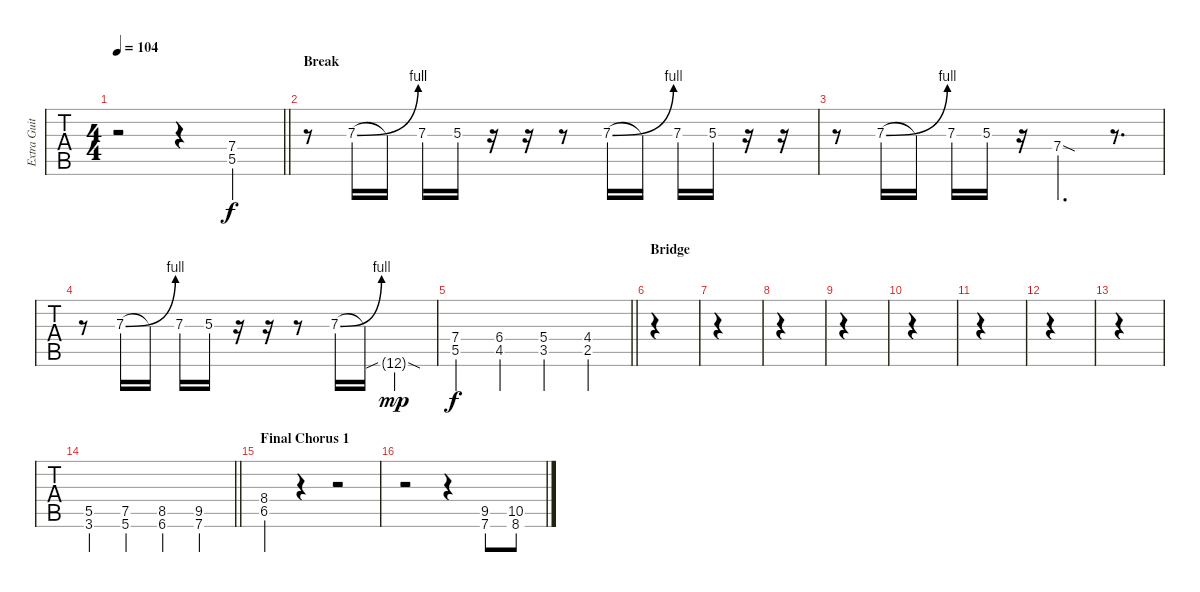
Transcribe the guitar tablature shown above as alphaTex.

\track ("Extra Guitar" "Extra Guit") {instrument overdrivenguitar}
\staff {tabs}
\tuning (E4 B3 G3 D3 A2 E2) {hide}
\ts (4 4)
\tempo 104
\clef g2
\barLineRight lightlight
\ks dminor
r.2{dy f} r.4 (7.4 5.5).4 |
\section ("" "Break")
r.8 7.3{be (bend 0 0 60 4)}.16 7.3{t}.16 7.3.16 5.3.16 r.16 r.16 r.8 7.3{be (bend 0 0 60 4)}.16 7.3{t}.16 7.3.16 5.3.16 r.16 r.16 |
r.8 7.3{be (bend 0 0 60 4)}.16 7.3{t}.16 7.3.16 5.3.16 r.16 7.4{sod}.4{d} r.8{d} |
r.8 7.3{be (bend 0 0 60 4)}.16 7.3{t}.16 7.3.16 5.3.16 r.16 r.16 r.8 7.3{be (bend 0 0 60 4)}.16 7.3{t}.16 12.6{sib sod g}.4{dy mp} |
\barLineRight lightlight
(7.4 5.5).4{dy f} (6.4 4.5).4 (5.4 3.5).4 (4.4 2.5).4 |
\section ("" "Bridge")
|
|
|
|
|
|
|
|
\barLineRight lightlight
(5.5 3.6).4 (7.5 5.6).4 (8.5 6.6).4 (9.5 7.6).4 |
\section ("" "Final Chorus 1")
\ks d#minor
(8.4 6.5).4 r.4 r.2 |
r.2 r.4 (9.5 7.6).8 (10.5 8.6).8
